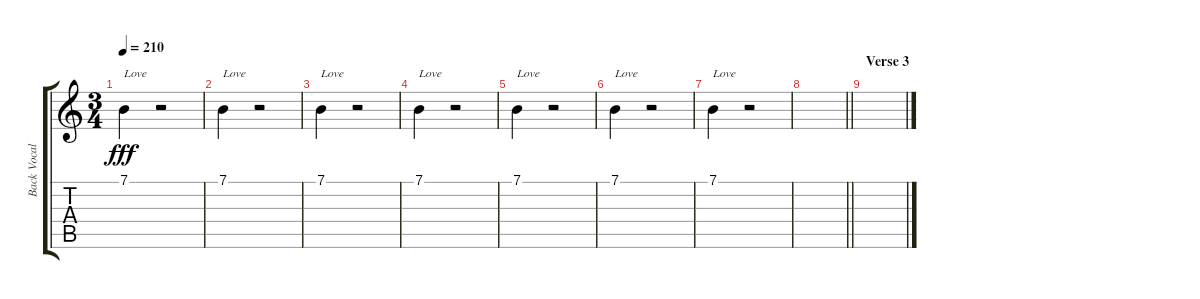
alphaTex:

\track ("Back Vocals" "Back Vocal") {instrument lead3calliope}
\staff {score tabs}
\tuning (E4 B3 G3 D3 A2 E2) {hide}
\ts (3 4)
\tempo 210
\clef g2
\ks c
7.1.4{txt "Love" dy fff} r.2 |
7.1.4{txt "Love"} r.2 |
7.1.4{txt "Love"} r.2 |
7.1.4{txt "Love"} r.2 |
7.1.4{txt "Love"} r.2 |
7.1.4{txt "Love"} r.2 |
7.1.4{txt "Love"} r.2 |
\barLineRight lightlight
|
\section ("" "Verse 3")
